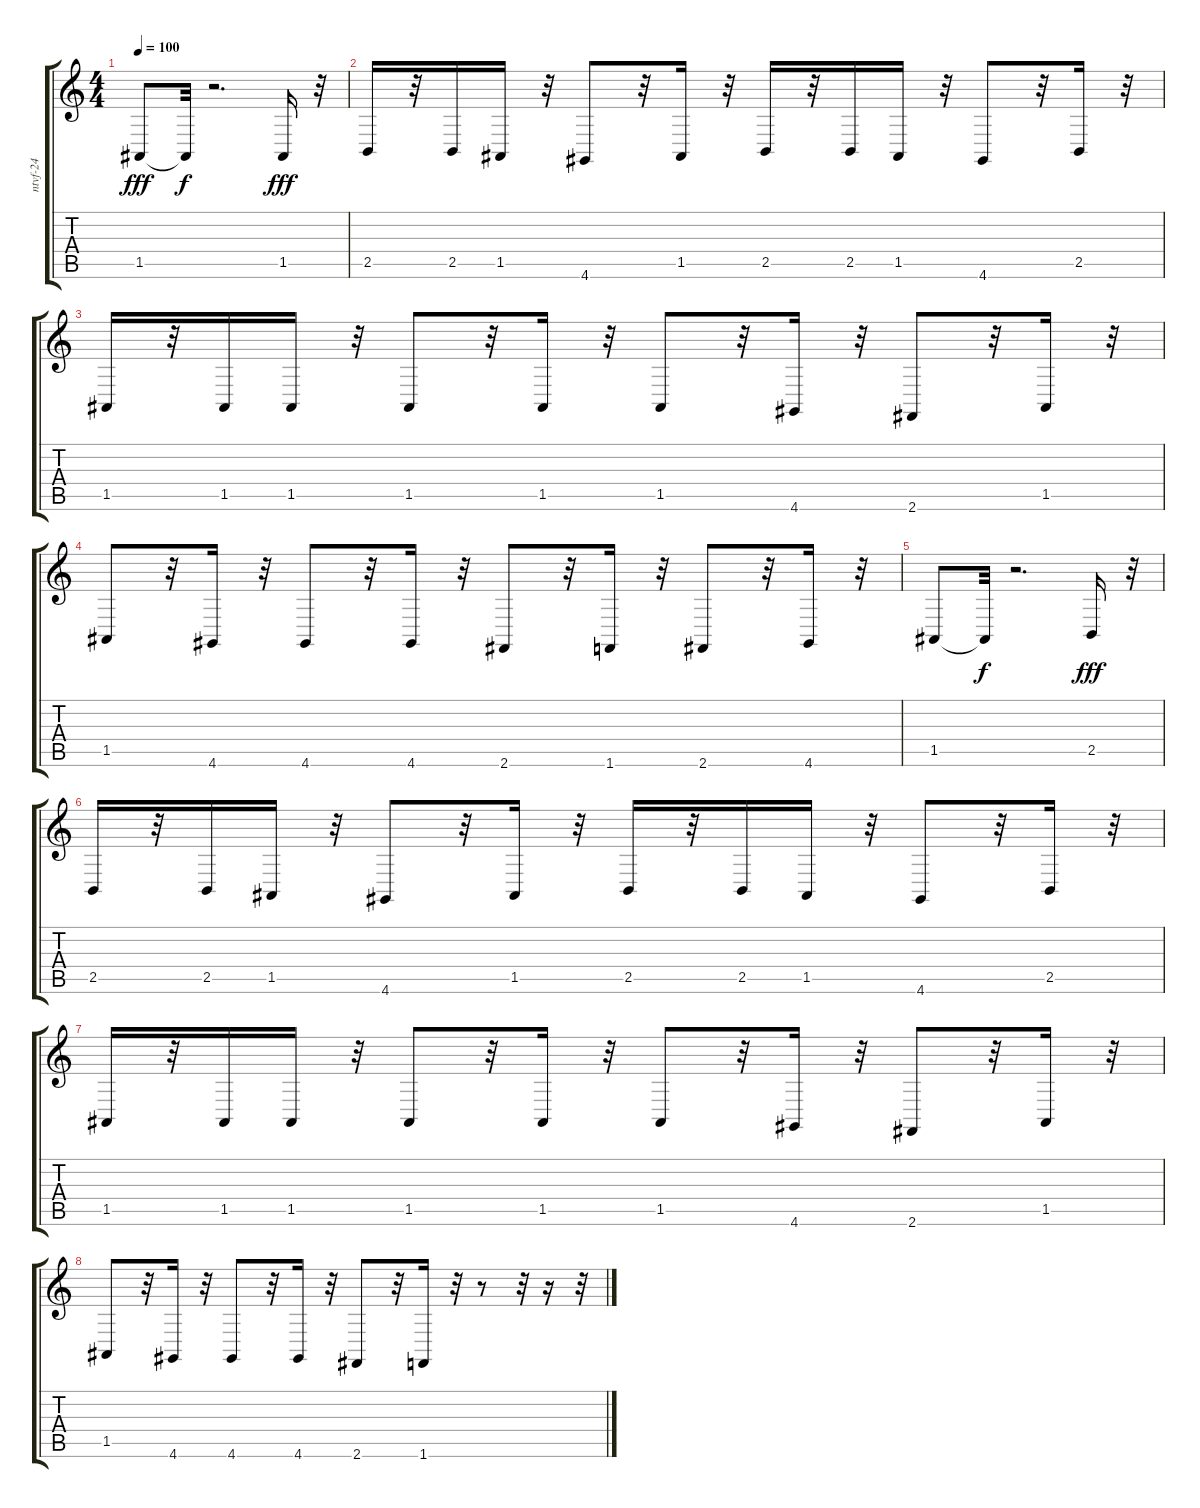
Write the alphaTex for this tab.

\track ("ntvf-24" "ntvf-24") {instrument trumpet}
\staff {score tabs}
\tuning (E4 B3 G3 D3 A2 E2) {hide}
\ts (4 4)
\tempo 100
\clef g2
\ks c
1.5.8{dy fff} 1.5{t}.32{dy f} r.2{d} 1.5.16{dy fff balance 8} r.32 |
2.5.16 r.32 2.5.16 1.5.16 r.32 4.6.8 r.32 1.5.16 r.32 2.5.16 r.32 2.5.16 1.5.16 r.32 4.6.8 r.32 2.5.16 r.32 |
1.5.16 r.32 1.5.16 1.5.16 r.32 1.5.8 r.32 1.5.16 r.32 1.5.8 r.32 4.6.16 r.32 2.6.8 r.32 1.5.16 r.32 |
1.5.8 r.32 4.6.16 r.32 4.6.8 r.32 4.6.16 r.32 2.6.8 r.32 1.6.16 r.32 2.6.8 r.32 4.6.16 r.32 |
1.5.8 1.5{t}.32{dy f} r.2{d} 2.5.16{dy fff} r.32 |
2.5.16 r.32 2.5.16 1.5.16 r.32 4.6.8 r.32 1.5.16 r.32 2.5.16 r.32 2.5.16 1.5.16 r.32 4.6.8 r.32 2.5.16 r.32 |
1.5.16 r.32 1.5.16 1.5.16 r.32 1.5.8 r.32 1.5.16 r.32 1.5.8 r.32 4.6.16 r.32 2.6.8 r.32 1.5.16 r.32 |
1.5.8 r.32 4.6.16 r.32 4.6.8 r.32 4.6.16 r.32 2.6.8 r.32 1.6.16 r.32 r.8 r.32 r.16 r.32
